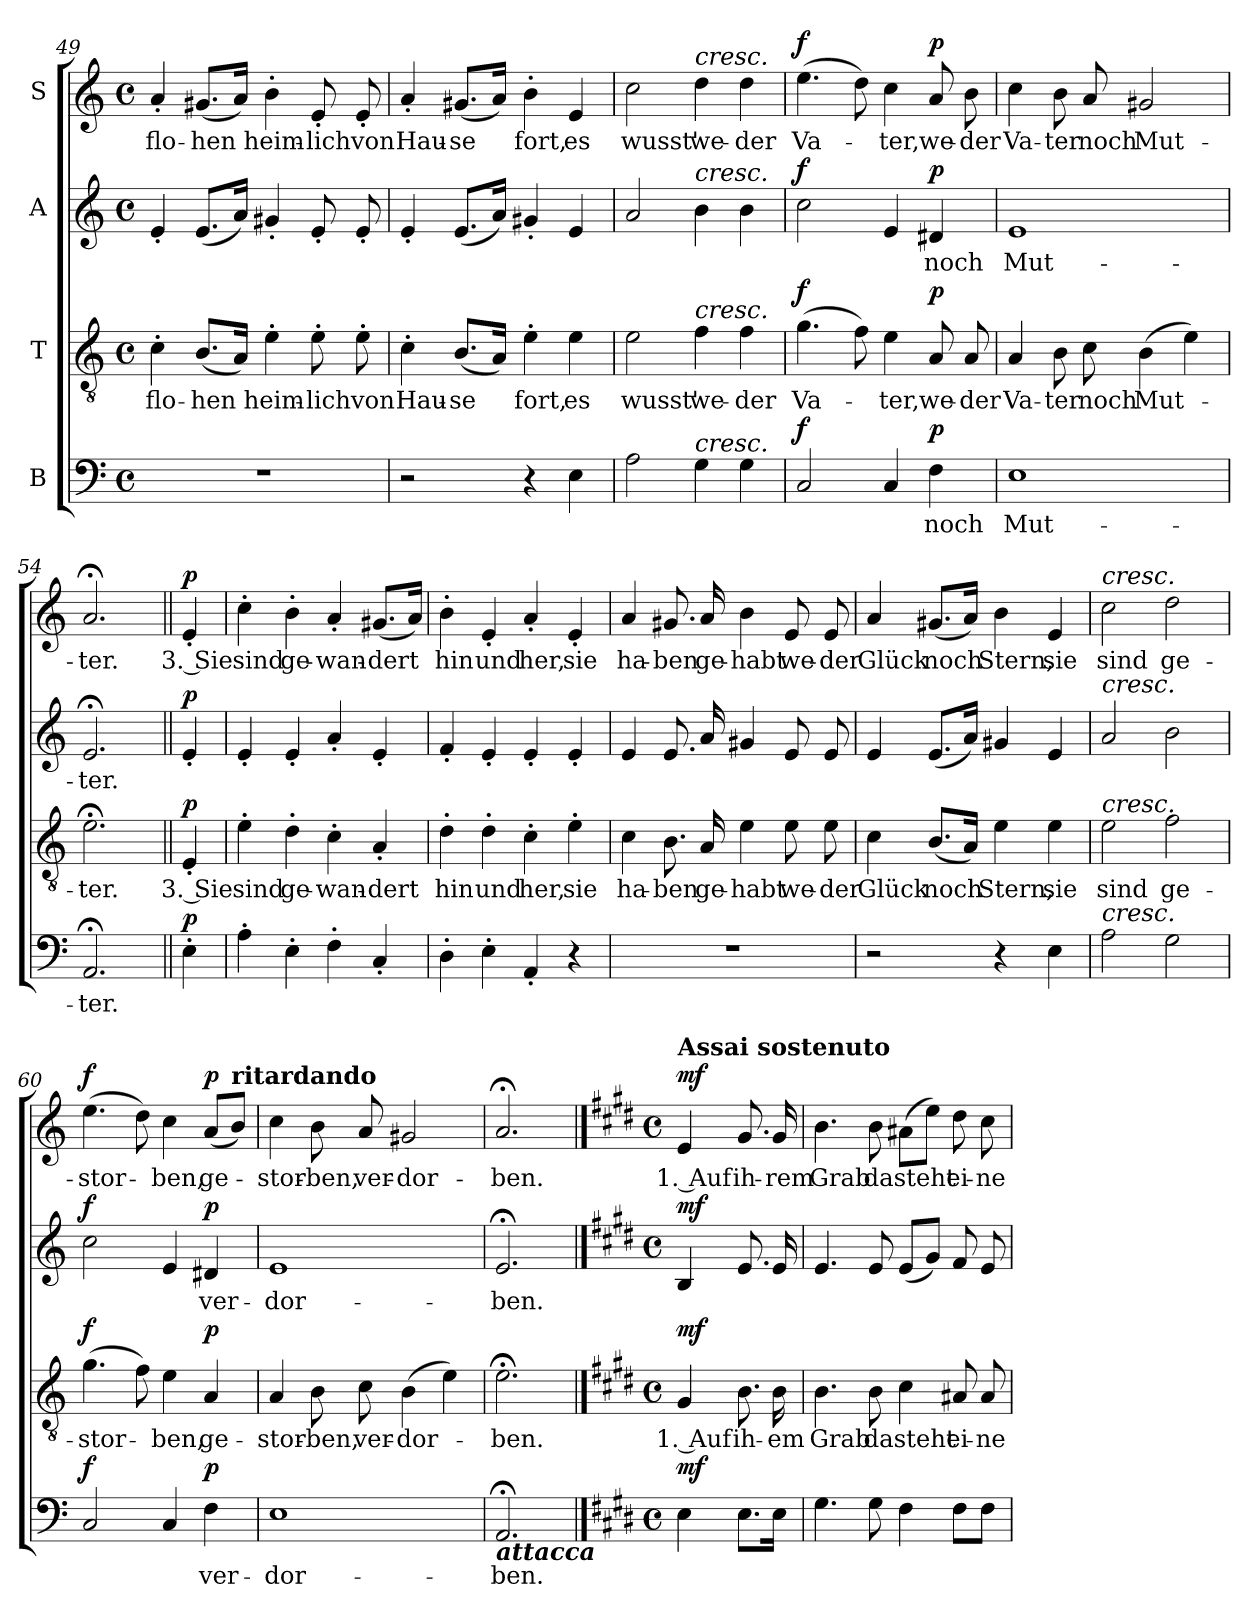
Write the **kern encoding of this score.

**kern	**text	**dynam	**kern	**text	**dynam	**kern	**text	**dynam	**kern	**text	**dynam
*part4	*part4	*part4	*part3	*part3	*part3	*part2	*part2	*part2	*part1	*part1	*part1
*staff4	*staff4	*staff4	*staff3	*staff3	*staff3	*staff2	*staff2	*staff2	*staff1	*staff1	*staff1
*I"B	*	*	*I"T	*	*	*I"A	*	*	*I"S	*	*
*clefF4	*	*	*clefGv2	*	*	*clefG2	*	*	*clefG2	*	*
*k[]	*	*	*k[]	*	*	*k[]	*	*	*k[]	*	*
*M4/4	*	*	*M4/4	*	*	*M4/4	*	*	*M4/4	*	*
*met(c)	*	*	*met(c)	*	*	*met(c)	*	*	*met(c)	*	*
=49	=49	=49	=49	=49	=49	=49	=49	=49	=49	=49	=49
1r	.	.	4c'\	flo-	.	4e'/	.	.	4a'/	flo-	.
.	.	.	(8.B/L	-hen	.	(8.e/L	.	.	(8.g#X/L	-hen	.
.	.	.	16A/Jk)	.	.	16a/Jk)	.	.	16a/Jk)	.	.
.	.	.	4e'\	heim-	.	4g#X'/	.	.	4b'\	heim-	.
.	.	.	8e'\	-lich	.	8e'/	.	.	8e'/	-lich	.
.	.	.	8e'\	von	.	8e'/	.	.	8e'/	von	.
!!LO:LB:g=z
=50	=50	=50	=50	=50	=50	=50	=50	=50	=50	=50	=50
2r	.	.	4c'\	Hau-	.	4e'/	.	.	4a'/	Hau-	.
.	.	.	(8.B/L	-se	.	(8.e/L	.	.	(8.g#X/L	-se	.
.	.	.	16A/Jk)	.	.	16a/Jk)	.	.	16a/Jk)	.	.
4r	.	.	4e'\	fort,	.	4g#X'/	.	.	4b'\	fort,	.
4E\	.	.	4e\	es	.	4e/	.	.	4e/	es	.
=51	=51	=51	=51	=51	=51	=51	=51	=51	=51	=51	=51
2A\	.	.	2e\	wusst'	.	2a/	.	.	2cc\	wusst'	.
!	!	!	!	!	!	!	!	!	!LO:TX:a:i:t=cresc.	!	!
!	!	!	!	!	!	!LO:TX:a:i:t=cresc.	!	!	!	!	!
!	!	!	!LO:TX:a:i:t=cresc.	!	!	!	!	!	!	!	!
!LO:TX:a:i:t=cresc.	!	!	!	!	!	!	!	!	!	!	!
4G\	.	.	4f\	we-	.	4b\	.	.	4dd\	we-	.
4G\	.	.	4f\	-der	.	4b\	.	.	4dd\	-der	.
=52	=52	=52	=52	=52	=52	=52	=52	=52	=52	=52	=52
!	!	!LO:DY:a	!	!	!LO:DY:a	!	!	!LO:DY:a	!	!	!LO:DY:a
2C/	.	f	(4.g\	Va-	f	2cc\	.	f	(4.ee\	Va-	f
.	.	.	8f\)	.	.	.	.	.	8dd\)	.	.
4C/	.	.	4e\	-ter,	.	4e/	.	.	4cc\	-ter,	.
!	!	!LO:DY:a	!	!	!LO:DY:a	!	!	!LO:DY:a	!	!	!LO:DY:a
4F\	noch	p	8A/	we-	p	4d#X/	noch	p	8a/	we-	p
.	.	.	8A/	-der	.	.	.	.	8b\	-der	.
=53	=53	=53	=53	=53	=53	=53	=53	=53	=53	=53	=53
1E	Mut-	.	4A/	Va-	.	1e	Mut-	.	4cc\	Va-	.
.	.	.	8B\	-ter	.	.	.	.	8b\	-ter	.
.	.	.	8c\	noch	.	.	.	.	8a/	noch	.
.	.	.	(4B\	Mut-	.	.	.	.	2g#X/	Mut-	.
.	.	.	4e\)	.	.	.	.	.	.	.	.
=54	=54	=54	=54	=54	=54	=54	=54	=54	=54	=54	=54
2.AA;</	-ter.	.	2.e;<\	-ter.	.	2.e;</	-ter.	.	2.a;</	-ter.	.
!!LO:LB:g=z
=54X3||	=54X3||	=54X3||	=54X3||	=54X3||	=54X3||	=54X3||	=54X3||	=54X3||	=54X3||	=54X3||	=54X3||
!	!	!LO:DY:a	!	!	!LO:DY:a	!	!	!LO:DY:a	!	!	!LO:DY:a
4E'\	.	p	4E'/	3. Sie	p	4e'/	.	p	4e'/	3. Sie	p
=55	=55	=55	=55	=55	=55	=55	=55	=55	=55	=55	=55
4A'\	.	.	4e'\	sind	.	4e'/	.	.	4cc'\	sind	.
4E'\	.	.	4d'\	ge-	.	4e'/	.	.	4b'\	ge-	.
4F'\	.	.	4c'\	-wan-	.	4a'/	.	.	4a'/	-wan-	.
4C'/	.	.	4A'/	-dert	.	4e'/	.	.	(8.g#X/L	-dert	.
.	.	.	.	.	.	.	.	.	16a/Jk)	.	.
=56	=56	=56	=56	=56	=56	=56	=56	=56	=56	=56	=56
4D'\	.	.	4d'\	hin	.	4f'/	.	.	4b'\	hin	.
4E'\	.	.	4d'\	und	.	4e'/	.	.	4e'/	und	.
4AA'/	.	.	4c'\	her,	.	4e'/	.	.	4a'/	her,	.
4r	.	.	4e'\	sie	.	4e'/	.	.	4e'/	sie	.
=57	=57	=57	=57	=57	=57	=57	=57	=57	=57	=57	=57
1r	.	.	4c\	ha-	.	4e/	.	.	4a/	ha-	.
.	.	.	8.B\	-ben	.	8.e/	.	.	8.g#X/	-ben	.
.	.	.	16A/	ge-	.	16a/	.	.	16a/	ge-	.
.	.	.	4e\	-habt	.	4g#X/	.	.	4b\	-habt	.
.	.	.	8e\	we-	.	8e/	.	.	8e/	we-	.
.	.	.	8e\	-der	.	8e/	.	.	8e/	-der	.
!!LO:LB:g=z
=58	=58	=58	=58	=58	=58	=58	=58	=58	=58	=58	=58
2r	.	.	4c\	Glück	.	4e/	.	.	4a/	Glück	.
.	.	.	(8.B/L	noch	.	(8.e/L	.	.	(8.g#X/L	noch	.
.	.	.	16A/Jk)	.	.	16a/Jk)	.	.	16a/Jk)	.	.
4r	.	.	4e\	Stern,	.	4g#X/	.	.	4b\	Stern,	.
4E\	.	.	4e\	sie	.	4e/	.	.	4e/	sie	.
=59	=59	=59	=59	=59	=59	=59	=59	=59	=59	=59	=59
!	!	!	!	!	!	!	!	!	!LO:TX:a:i:t=cresc.	!	!
!	!	!	!	!	!	!LO:TX:a:i:t=cresc.	!	!	!	!	!
!	!	!	!LO:TX:a:i:t=cresc.	!	!	!	!	!	!	!	!
!LO:TX:a:i:t=cresc.	!	!	!	!	!	!	!	!	!	!	!
2A\	.	.	2e\	sind	.	2a/	.	.	2cc\	sind	.
2G\	.	.	2f\	ge-	.	2b\	.	.	2dd\	ge-	.
=60	=60	=60	=60	=60	=60	=60	=60	=60	=60	=60	=60
!	!	!LO:DY:a	!	!	!LO:DY:a	!	!	!LO:DY:a	!	!	!LO:DY:a
2C/	.	f	(4.g\	-stor-	f	2cc\	.	f	(4.ee\	-stor-	f
.	.	.	8f\)	.	.	.	.	.	8dd\)	.	.
4C/	.	.	4e\	-ben,	.	4e/	.	.	4cc\	-ben,	.
!	!	!LO:DY:a	!	!	!LO:DY:a	!	!	!LO:DY:a	!	!	!LO:DY:a
4F\	ver-	p	4A/	ge-	p	4d#X/	ver-	p	(8a/L	ge-	p
!	!	!	!	!	!	!	!	!	!LO:TX:a:B:t=ritardando	!	!
.	.	.	.	.	.	.	.	.	8b/J)	.	.
=61	=61	=61	=61	=61	=61	=61	=61	=61	=61	=61	=61
1E	-dor-	.	4A/	-stor-	.	1e	-dor-	.	4cc\	-stor-	.
.	.	.	8B\	-ben,	.	.	.	.	8b\	-ben,	.
.	.	.	8c\	ver-	.	.	.	.	8a/	ver-	.
.	.	.	(4B\	-dor-	.	.	.	.	2g#X/	-dor-	.
.	.	.	4e\)	.	.	.	.	.	.	.	.
=62	=62	=62	=62	=62	=62	=62	=62	=62	=62	=62	=62
!LO:TX:b:Bi:t=attacca	!	!	!	!	!	!	!	!	!	!	!
2.AA;</	-ben.	.	2.e;<\	-ben.	.	2.e;</	-ben.	.	2.a;</	-ben.	.
!!LO:PB:g=z
==62X4	==62X4	==62X4	==62X4	==62X4	==62X4	==62X4	==62X4	==62X4	==62X4	==62X4	==62X4
*k[f#c#g#d#]	*	*	*k[f#c#g#d#]	*	*	*k[f#c#g#d#]	*	*	*k[f#c#g#d#]	*	*
*M4/4	*	*	*M4/4	*	*	*M4/4	*	*	*M4/4	*	*
*met(c)	*	*	*met(c)	*	*	*met(c)	*	*	*met(c)	*	*
!	!	!	!	!	!	!	!	!	!LO:TX:a:B:t=Assai sostenuto	!	!
!	!	!LO:DY:a	!	!	!LO:DY:a	!	!	!LO:DY:a	!	!	!LO:DY:a
4E\	.	mf	4G#/	1. Auf	mf	4B/	.	mf	4e/	1. Auf	mf
8.E\L	.	.	8.B\	ih-	.	8.e/	.	.	8.g#/	ih-	.
16E\Jk	.	.	16B\	-em	.	16e/	.	.	16g#/	-rem	.
=63	=63	=63	=63	=63	=63	=63	=63	=63	=63	=63	=63
4.G#\	.	.	4.B\	Grab	.	4.e/	.	.	4.b\	Grab	.
8G#\	.	.	8B\	da	.	8e/	.	.	8b\	da	.
4F#\	.	.	4c#\	steht	.	(8e/L	.	.	(8a#X\L	steht	.
.	.	.	.	.	.	8g#/J)	.	.	8ee\J)	.	.
8F#\L	.	.	8A#X/	ei-	.	8f#/	.	.	8dd#\	ei-	.
8F#\J	.	.	8A#/	-ne	.	8e/	.	.	8cc#\	-ne	.
=	=	=	=	=	=	=	=	=	=	=	=
*-	*-	*-	*-	*-	*-	*-	*-	*-	*-	*-	*-
